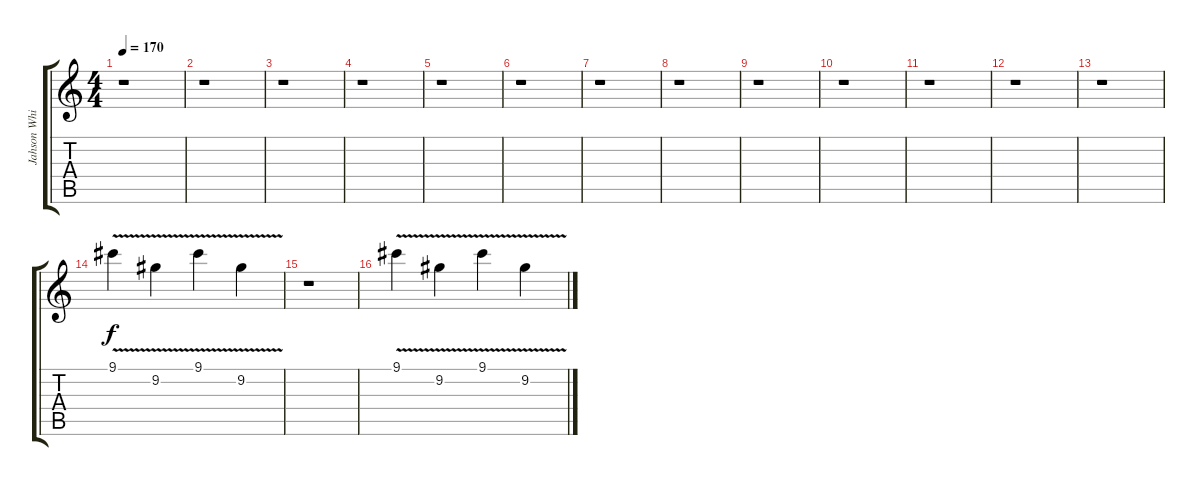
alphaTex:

\track ("Jahson White" "Jahson Whi") {instrument distortionguitar}
\staff {score tabs}
\tuning (E4 B3 G3 D3 A2 E2) {hide}
\ts (4 4)
\tempo 170
\clef g2
\ks c
r.1{dy f} |
r.1 |
r.1 |
r.1 |
r.1 |
r.1 |
r.1 |
r.1 |
r.1 |
r.1 |
r.1 |
r.1 |
r.1 |
9.1{v}.4 9.2{v}.4 9.1{v}.4 9.2{v}.4 |
r.1 |
9.1{v}.4 9.2{v}.4 9.1{v}.4 9.2{v}.4
